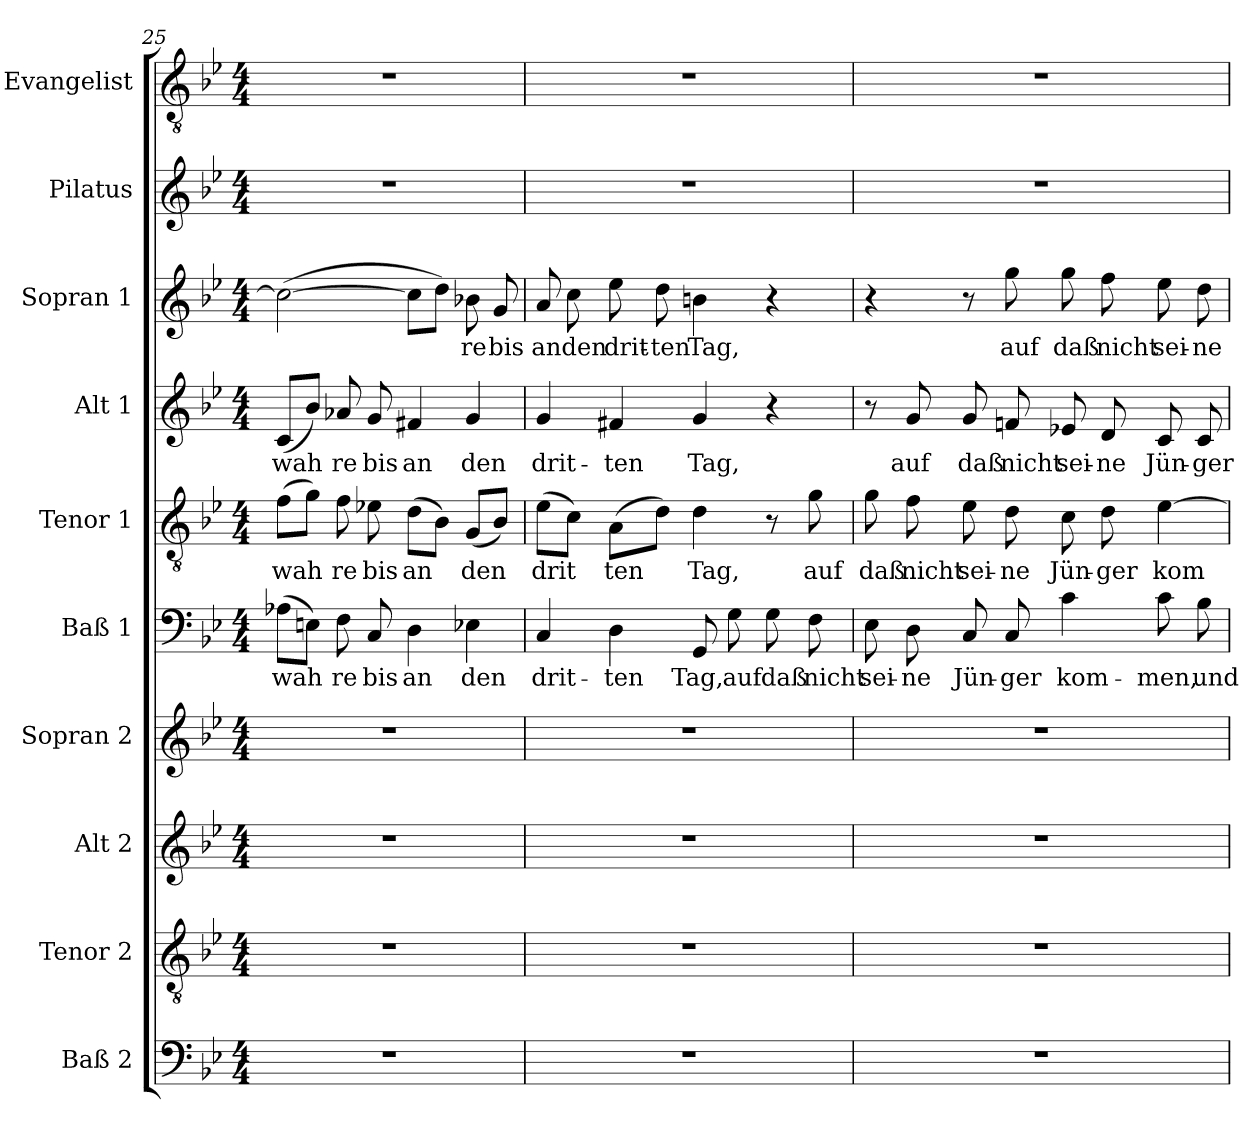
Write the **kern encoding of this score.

**kern	**kern	**kern	**kern	**kern	**text	**kern	**text	**kern	**text	**kern	**text	**kern	**kern
*part10	*part9	*part8	*part7	*part6	*part6	*part5	*part5	*part4	*part4	*part3	*part3	*part2	*part1
*staff10	*staff9	*staff8	*staff7	*staff6	*staff6	*staff5	*staff5	*staff4	*staff4	*staff3	*staff3	*staff2	*staff1
*I"Baß 2	*I"Tenor 2	*I"Alt 2	*I"Sopran 2	*I"Baß 1	*	*I"Tenor 1	*	*I"Alt 1	*	*I"Sopran 1	*	*I"Pilatus	*I"Evangelist
!!LO:LB:g=z
*clefF4	*clefGv2	*clefG2	*clefG2	*clefF4	*	*clefGv2	*	*clefG2	*	*clefG2	*	*clefG2	*clefGv2
*k[b-e-]	*k[b-e-]	*k[b-e-]	*k[b-e-]	*k[b-e-]	*	*k[b-e-]	*	*k[b-e-]	*	*k[b-e-]	*	*k[b-e-]	*k[b-e-]
*B-:	*B-:	*B-:	*B-:	*B-:	*	*B-:	*	*B-:	*	*B-:	*	*B-:	*B-:
*M4/4	*M4/4	*M4/4	*M4/4	*M4/4	*	*M4/4	*	*M4/4	*	*M4/4	*	*M4/4	*M4/4
=25	=25	=25	=25	=25	=25	=25	=25	=25	=25	=25	=25	=25	=25
!	!	!	!	!	!LO:LY:b	!	!LO:LY:b	!	!LO:LY:b	!	!	!	!
1r	1r	1r	1r	(>8A-X\L	-wah	(>8f\L	-wah	(<8c/L	-wah	(>2cc\_	.	1r	1r
.	.	.	.	8En\J)	.	8g\J)	.	8b-/J)	.	.	.	.	.
!	!	!	!	!	!LO:LY:b	!	!LO:LY:b	!	!LO:LY:b	!	!	!	!
.	.	.	.	8F\	re	8f\	re	8a-X/	re	.	.	.	.
!	!	!	!	!	!LO:LY:b	!	!LO:LY:b	!	!LO:LY:b	!	!	!	!
.	.	.	.	8C/	bis	8e-X\	bis	8g/	bis	.	.	.	.
!	!	!	!	!	!LO:LY:b	!	!LO:LY:b	!	!LO:LY:b	!	!	!	!
.	.	.	.	4D\	an	(>8d\L	an	4f#X/	an	8cc\L]	.	.	.
.	.	.	.	.	.	8B-\J)	.	.	.	8dd\J)	.	.	.
!	!	!	!	!	!LO:LY:b	!	!LO:LY:b	!	!LO:LY:b	!	!LO:LY:b	!	!
.	.	.	.	4E-X\	den	(<8G/L	den	4g/	den	8b-X\	-re	.	.
!	!	!	!	!	!	!	!	!	!	!	!LO:LY:b	!	!
.	.	.	.	.	.	8B-/J)	.	.	.	8g/	bis	.	.
=26	=26	=26	=26	=26	=26	=26	=26	=26	=26	=26	=26	=26	=26
!	!	!	!	!	!LO:LY:b	!	!LO:LY:b	!	!LO:LY:b	!	!LO:LY:b	!	!
1r	1r	1r	1r	4C/	drit-	(>8e-\L	drit	4g/	drit-	8a/	an	1r	1r
!	!	!	!	!	!	!	!	!	!	!	!LO:LY:b	!	!
.	.	.	.	.	.	8c\J)	.	.	.	8cc\	den	.	.
!	!	!	!	!	!LO:LY:b	!	!LO:LY:b	!	!LO:LY:b	!	!LO:LY:b	!	!
.	.	.	.	4D\	-ten	(>8A\L	ten	4f#X/	-ten	8ee-\	drit-	.	.
!	!	!	!	!	!	!	!	!	!	!	!LO:LY:b	!	!
.	.	.	.	.	.	8d\J)	.	.	.	8dd\	-ten	.	.
!	!	!	!	!	!LO:LY:b	!	!LO:LY:b	!	!LO:LY:b	!	!LO:LY:b	!	!
.	.	.	.	8GG/	Tag,	4d\	Tag,	4g/	Tag,	4bn\	Tag,	.	.
!	!	!	!	!	!LO:LY:b	!	!	!	!	!	!	!	!
.	.	.	.	8G\	auf	.	.	.	.	.	.	.	.
!	!	!	!	!	!LO:LY:b	!	!	!	!	!	!	!	!
.	.	.	.	8G\	daß	8r	.	4r	.	4r	.	.	.
!	!	!	!	!	!LO:LY:b	!	!LO:LY:b	!	!	!	!	!	!
.	.	.	.	8F\	nicht	8g\	auf	.	.	.	.	.	.
=27	=27	=27	=27	=27	=27	=27	=27	=27	=27	=27	=27	=27	=27
!	!	!	!	!	!LO:LY:b	!	!LO:LY:b	!	!	!	!	!	!
1r	1r	1r	1r	8E-\	sei-	8g\	daß	8r	.	4r	.	1r	1r
!	!	!	!	!	!LO:LY:b	!	!LO:LY:b	!	!LO:LY:b	!	!	!	!
.	.	.	.	8D\	-ne	8f\	nicht	8g/	auf	.	.	.	.
!	!	!	!	!	!LO:LY:b	!	!LO:LY:b	!	!LO:LY:b	!	!	!	!
.	.	.	.	8C/	Jün-	8e-\	sei-	8g/	daß	8r	.	.	.
!	!	!	!	!	!LO:LY:b	!	!LO:LY:b	!	!LO:LY:b	!	!LO:LY:b	!	!
.	.	.	.	8C/	-ger	8d\	-ne	8fn/	nicht	8gg\	auf	.	.
!	!	!	!	!	!LO:LY:b	!	!LO:LY:b	!	!LO:LY:b	!	!LO:LY:b	!	!
.	.	.	.	4c\	kom-	8c\	Jün-	8e-X/	sei-	8gg\	daß	.	.
!	!	!	!	!	!	!	!LO:LY:b	!	!LO:LY:b	!	!LO:LY:b	!	!
.	.	.	.	.	.	8d\	-ger	8d/	-ne	8ff\	nicht	.	.
!	!	!	!	!	!LO:LY:b	!	!LO:LY:b	!	!LO:LY:b	!	!LO:LY:b	!	!
.	.	.	.	8c\	-men,	[4e-\	kom-	8c/	Jün-	8ee-\	sei-	.	.
!	!	!	!	!	!LO:LY:b	!	!	!	!LO:LY:b	!	!LO:LY:b	!	!
.	.	.	.	8B-\	und	.	.	8c/	-ger	8dd\	-ne	.	.
=	=	=	=	=	=	=	=	=	=	=	=	=	=
*-	*-	*-	*-	*-	*-	*-	*-	*-	*-	*-	*-	*-	*-
